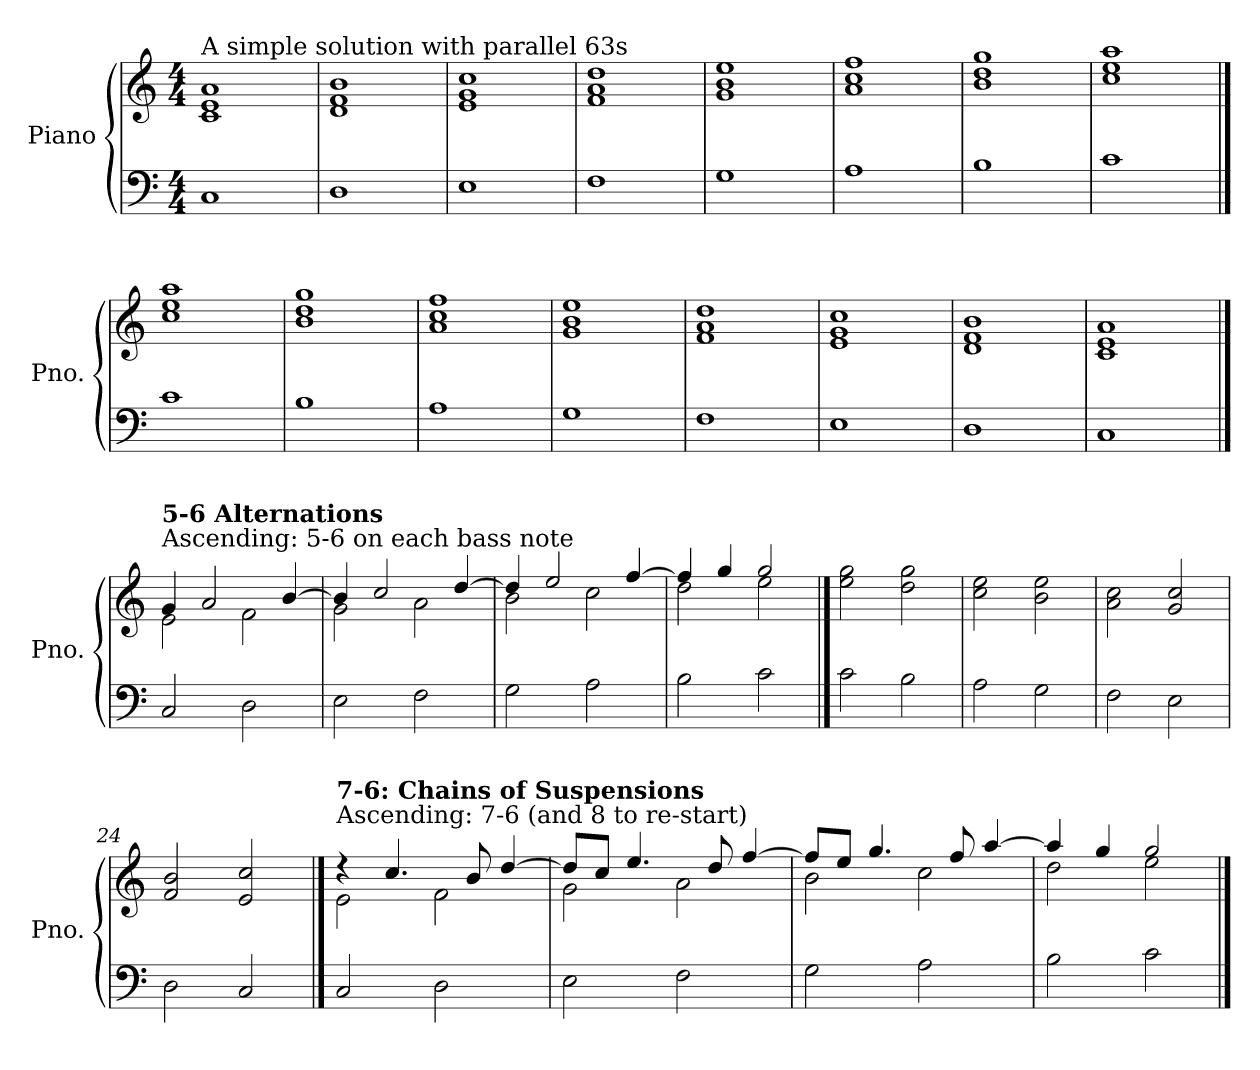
**kern	**kern
*part1	*part1
*staff2	*staff1
*I"Piano	*
*I'Pno.	*
*clefF4	*clefG2
*k[]	*k[]
*M4/4	*M4/4
=1	=1
!	!LO:TX:a:t=A simple solution with parallel 63s
1C	1c 1e 1a
=2	=2
1D	1d 1f 1b
=3	=3
1E	1e 1g 1cc
=4	=4
1F	1f 1a 1dd
=5	=5
1G	1g 1b 1ee
=6	=6
1A	1a 1cc 1ff
=7	=7
1B	1b 1dd 1gg
=8	=8
1c	1cc 1ee 1aa
==9	==9
1c	1cc 1ee 1aa
=10	=10
1B	1b 1dd 1gg
=11	=11
1A	1a 1cc 1ff
=12	=12
1G	1g 1b 1ee
=13	=13
1F	1f 1a 1dd
=14	=14
1E	1e 1g 1cc
=15	=15
1D	1d 1f 1b
=16	=16
1C	1c 1e 1a
!!LO:LB:g=z
==17	==17
*	*^
!	!LO:TX:a:t=Ascending&colon; 5-6 on each bass note	!
!	!LO:TX:a:B:t=5-6 Alternations	!
2C/	4g/	2e\
.	2a/	.
2D\	.	2f\
.	[4b/	.
=18	=18	=18
2E\	4b/]	2g\
.	2cc/	.
2F\	.	2a\
.	[4dd/	.
=19	=19	=19
2G\	4dd/]	2b\
.	2ee/	.
2A\	.	2cc\
.	[4ff/	.
=20	=20	=20
2B\	4ff/]	2dd\
.	4gg/	.
2c\	2gg/	2ee\
!!LO:LB:g=z
==21	==21	==21
!	!LO:TX:a:t=Descending&colon; 5-6 on alternating bass notes	!
*	*v	*v
2c\	2ee\ 2gg\
2B\	2dd\ 2gg\
=22	=22
2A\	2cc\ 2ee\
2G\	2b\ 2ee\
=23	=23
2F\	2a\ 2cc\
2E\	2g/ 2cc/
=24	=24
2D\	2f/ 2b/
2C/	2e/ 2cc/
!!LO:LB:g=z
==25	==25
*	*^
!	!LO:TX:a:t=Ascending&colon; 7-6 (and 8 to re-start)	!
!	!LO:TX:a:B:t=7-6&colon; Chains of Suspensions	!
2C/	4r	2e\
.	4.cc/	.
2D\	.	2f\
.	8b/	.
.	[4dd/	.
=26	=26	=26
2E\	8dd/L]	2g\
.	8cc/J	.
.	4.ee/	.
2F\	.	2a\
.	8dd/	.
.	[4ff/	.
=27	=27	=27
2G\	8ff/L]	2b\
.	8ee/J	.
.	4.gg/	.
2A\	.	2cc\
.	8ff/	.
.	[4aa/	.
=28	=28	=28
2B\	4aa/]	2dd\
.	4gg/	.
2c\	2gg/	2ee\
*	*v	*v
==	==
*-	*-
